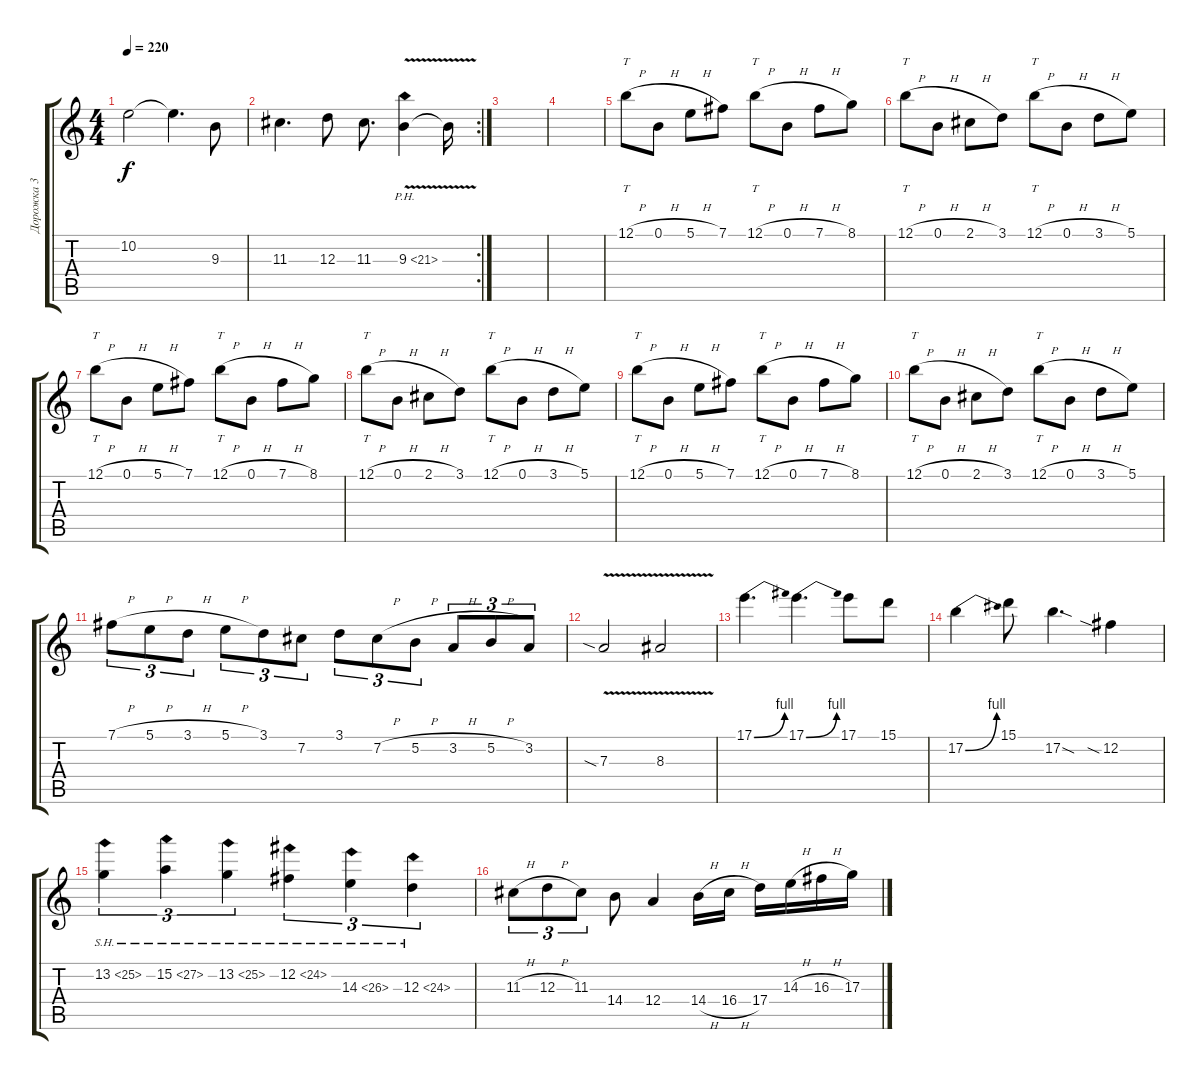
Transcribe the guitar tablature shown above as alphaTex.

\track ("Дорожка 3" "Дорожка 3") {instrument distortionguitar}
\staff {score tabs}
\tuning (B3 Gb3 D3 A2 E2 B1) {hide}
\ts (4 4)
\tempo 220
\clef g2
\ks c
10.2.2{dy f} 10.2{t}.4{d} 9.3.8 |
\rc 2
11.3.4{d} 12.3.8 11.3.8{d} 9.3{ph 12 v}.4 9.3{t}.16 |
|
|
12.1{h}.8{tt} 0.1{h}.8 5.1{h}.8 7.1.8 12.1{h}.8{tt} 0.1{h}.8 7.1{h}.8 8.1.8 |
12.1{h}.8{tt} 0.1{h}.8 2.1{h}.8 3.1.8 12.1{h}.8{tt} 0.1{h}.8 3.1{h}.8 5.1.8 |
12.1{h}.8{tt} 0.1{h}.8 5.1{h}.8 7.1.8 12.1{h}.8{tt} 0.1{h}.8 7.1{h}.8 8.1.8 |
12.1{h}.8{tt} 0.1{h}.8 2.1{h}.8 3.1.8 12.1{h}.8{tt} 0.1{h}.8 3.1{h}.8 5.1.8 |
12.1{h}.8{tt} 0.1{h}.8 5.1{h}.8 7.1.8 12.1{h}.8{tt} 0.1{h}.8 7.1{h}.8 8.1.8 |
12.1{h}.8{tt} 0.1{h}.8 2.1{h}.8 3.1.8 12.1{h}.8{tt} 0.1{h}.8 3.1{h}.8 5.1.8 |
7.1{h}.8{tu (3 2)} 5.1{h}.8{tu (3 2)} 3.1{h}.8{tu (3 2)} 5.1{h}.8{tu (3 2)} 3.1.8{tu (3 2)} 7.2.8{tu (3 2)} 3.1.8{tu (3 2)} 7.2{h}.8{tu (3 2)} 5.2{h}.8{tu (3 2)} 3.2{h}.8{tu (3 2)} 5.2{h}.8{tu (3 2)} 3.2.8{tu (3 2)} |
7.3{v sia}.2 8.3{v}.2 |
17.1{be (bend 0 0 60 4)}.4{d} 17.1{be (bend 0 0 60 4)}.4{d} 17.1.8 15.1.8 |
17.2{be (bend 0 0 60 4)}.4 15.1.8 17.2{sod}.4{d} 12.2{sia}.4 |
13.2{sh 12}.4{tu (3 2)} 15.2{sh 12}.4{tu (3 2)} 13.2{sh 12}.4{tu (3 2)} 12.2{sh 12}.4{tu (3 2)} 14.3{sh 12}.4{tu (3 2)} 12.3{sh 12}.4{tu (3 2)} |
11.3{h}.8{tu (3 2)} 12.3{h}.8{tu (3 2)} 11.3.8{tu (3 2)} 14.4.8 12.4.4 14.4{h}.16 16.4{h}.16 17.4.16 14.3{h}.16 16.3{h}.16 17.3.16
